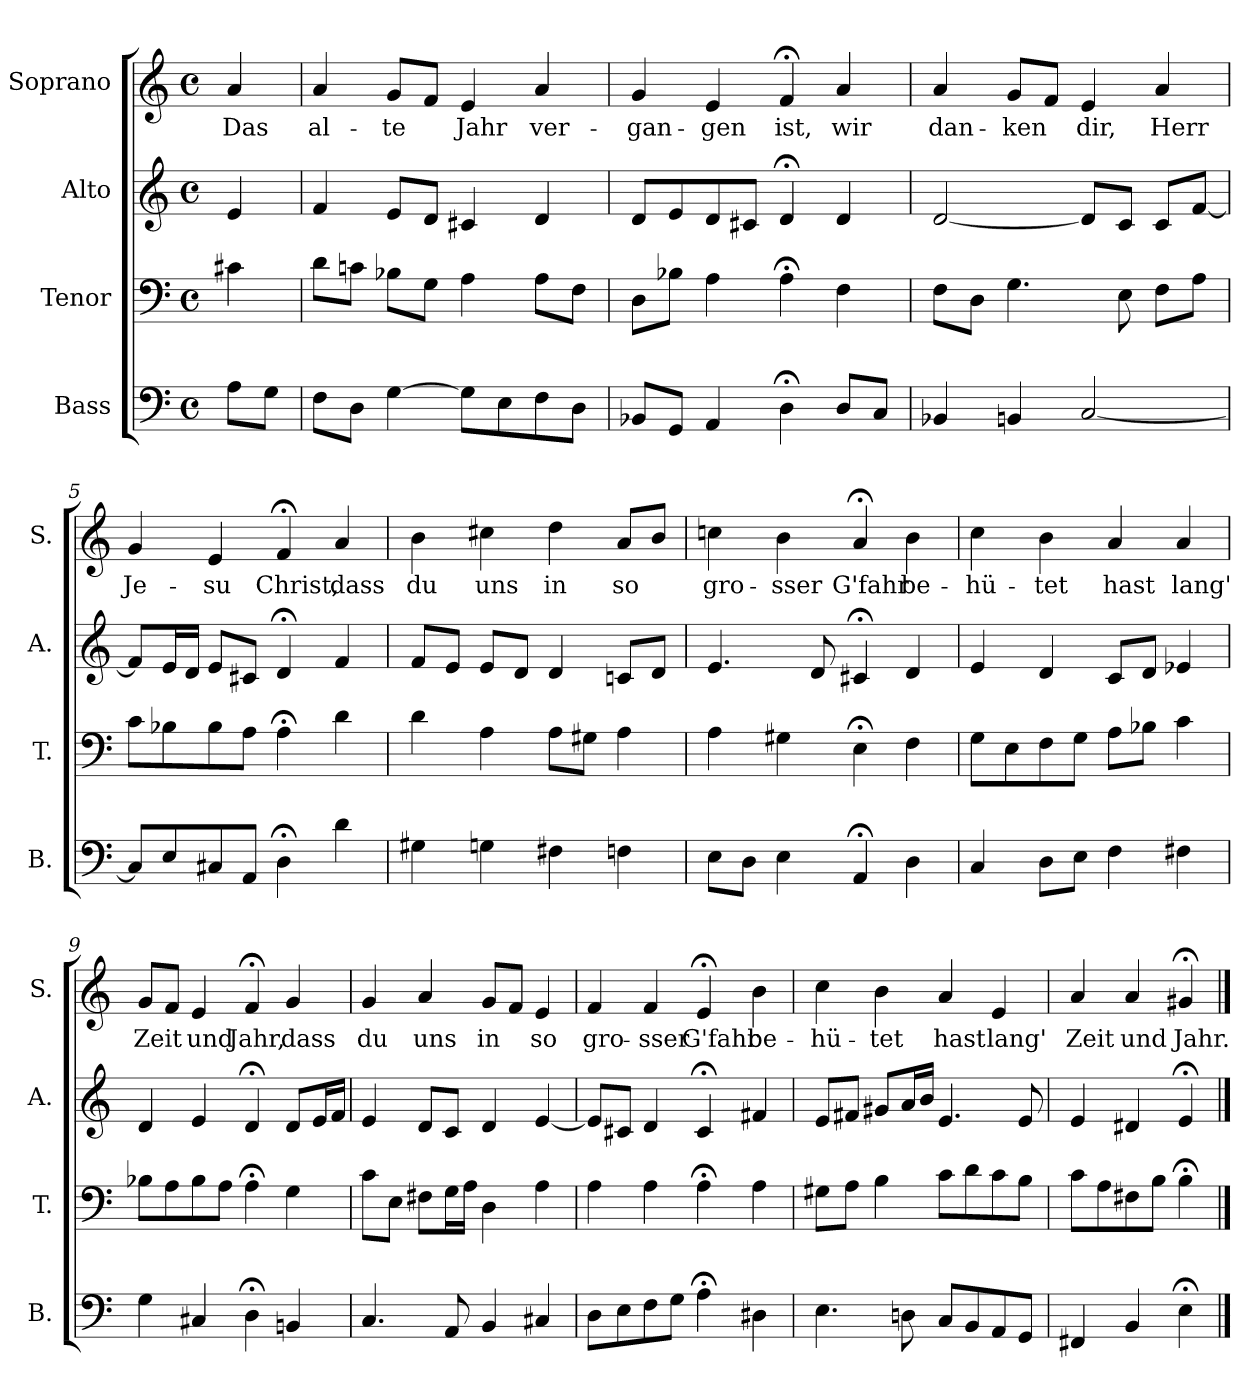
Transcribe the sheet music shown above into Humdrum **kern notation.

**kern	**kern	**kern	**kern	**text
*part4	*part3	*part2	*part1	*part1
*staff4	*staff3	*staff2	*staff1	*staff1
*I"Bass	*I"Tenor	*I"Alto	*I"Soprano	*
*I'B.	*I'T.	*I'A.	*I'S.	*
*clefF4	*clefF4	*clefG2	*clefG2	*
*k[]	*k[]	*k[]	*k[]	*
*M4/4	*M4/4	*M4/4	*M4/4	*
*met(c)	*met(c)	*met(c)	*met(c)	*
=1	=1	=1	=1	=1
!	!	!	!	!LO:LY:b
8A\L	4c#X\	4e/	4a/	Das
8G\J	.	.	.	.
=2	=2	=2	=2	=2
!	!	!	!	!LO:LY:b
8F\L	8d\L	4f/	4a/	al-
8D\J	8cn\J	.	.	.
!	!	!	!	!LO:LY:b
[4G\	8B-X\L	8e/L	8g/L	-te
.	8G\J	8d/J	8f/J	.
!	!	!	!	!LO:LY:b
8G\L]	4A\	4c#X/	4e/	Jahr
8E\	.	.	.	.
!	!	!	!	!LO:LY:b
8F\	8A\L	4d/	4a/	ver-
8D\J	8F\J	.	.	.
=3	=3	=3	=3	=3
!	!	!	!	!LO:LY:b
8BB-X/L	8D\L	8d/L	4g/	-gan-
8GG/J	8B-X\J	8e/	.	.
!	!	!	!	!LO:LY:b
4AA/	4A\	8d/	4e/	-gen
.	.	8c#X/J	.	.
!	!	!	!	!LO:LY:b
4D;<\	4A;<\	4d;</	4f;</	ist,
!	!	!	!	!LO:LY:b
8D/L	4F\	4d/	4a/	wir
8C/J	.	.	.	.
=4	=4	=4	=4	=4
!	!	!	!	!LO:LY:b
4BB-X/	8F\L	[2d/	4a/	dan-
.	8D\J	.	.	.
!	!	!	!	!LO:LY:b
4BBn/	4.G\	.	8g/L	-ken
.	.	.	8f/J	.
!	!	!	!	!LO:LY:b
[2C/	.	8d/L]	4e/	dir,
.	8E\	8c/J	.	.
!	!	!	!	!LO:LY:b
.	8F\L	8c/L	4a/	Herr
.	8A\J	[8f/J	.	.
=5	=5	=5	=5	=5
!	!	!	!	!LO:LY:b
8C/L]	8c\L	8f/L]	4g/	Je-
8E/	8B-X\	16e/L	.	.
.	.	16d/JJ	.	.
!	!	!	!	!LO:LY:b
8C#X/	8B-\	8e/L	4e/	-su
8AA/J	8A\J	8c#X/J	.	.
!	!	!	!	!LO:LY:b
4D;<\	4A;<\	4d;</	4f;</	Christ,
!	!	!	!	!LO:LY:b
4d\	4d\	4f/	4a/	dass
!!LO:LB:g=z
=6	=6	=6	=6	=6
!	!	!	!	!LO:LY:b
4G#X\	4d\	8f/L	4b\	du
.	.	8e/J	.	.
!	!	!	!	!LO:LY:b
4Gn\	4A\	8e/L	4cc#X\	uns
.	.	8d/J	.	.
!	!	!	!	!LO:LY:b
4F#X\	8A\L	4d/	4dd\	in
.	8G#X\J	.	.	.
!	!	!	!	!LO:LY:b
4Fn\	4A\	8cn/L	8a/L	so
.	.	8d/J	8b/J	.
=7	=7	=7	=7	=7
!	!	!	!	!LO:LY:b
8E\L	4A\	4.e/	4ccn\	gro-
8D\J	.	.	.	.
!	!	!	!	!LO:LY:b
4E\	4G#X\	.	4b\	-sser
.	.	8d/	.	.
!	!	!	!	!LO:LY:b
4AA;</	4E;<\	4c#X;</	4a;</	G'fahr
!	!	!	!	!LO:LY:b
4D\	4F\	4d/	4b\	be-
=8	=8	=8	=8	=8
!	!	!	!	!LO:LY:b
4C/	8G\L	4e/	4cc\	-hü-
.	8E\	.	.	.
!	!	!	!	!LO:LY:b
8D\L	8F\	4d/	4b\	-tet
8E\J	8G\J	.	.	.
!	!	!	!	!LO:LY:b
4F\	8A\L	8c/L	4a/	hast
.	8B-X\J	8d/J	.	.
!	!	!	!	!LO:LY:b
4F#X\	4c\	4e-X/	4a/	lang'
=9	=9	=9	=9	=9
!	!	!	!	!LO:LY:b
4G\	8B-X\L	4d/	8g/L	Zeit
.	8A\	.	8f/J	.
!	!	!	!	!LO:LY:b
4C#X/	8B-\	4e/	4e/	und
.	8A\J	.	.	.
!	!	!	!	!LO:LY:b
4D;<\	4A;<\	4d;</	4f;</	Jahr,
!	!	!	!	!LO:LY:b
4BBn/	4G\	8d/L	4g/	dass
.	.	16e/L	.	.
.	.	16f/JJ	.	.
!!LO:PB:g=z
=10	=10	=10	=10	=10
!	!	!	!	!LO:LY:b
4.C/	8c\L	4e/	4g/	du
.	8E\J	.	.	.
!	!	!	!	!LO:LY:b
.	8F#X\L	8d/L	4a/	uns
8AA/	16G\L	8c/J	.	.
.	16A\JJ	.	.	.
!	!	!	!	!LO:LY:b
4BB/	4D\	4d/	8g/L	in
.	.	.	8f/J	.
!	!	!	!	!LO:LY:b
4C#X/	4A\	[4e/	4e/	so
=11	=11	=11	=11	=11
!	!	!	!	!LO:LY:b
8D\L	4A\	8e/L]	4f/	gro-
8E\	.	8c#X/J	.	.
!	!	!	!	!LO:LY:b
8F\	4A\	4d/	4f/	-sser
8G\J	.	.	.	.
!	!	!	!	!LO:LY:b
4A;<\	4A;<\	4c#;</	4e;</	G'fahr
!	!	!	!	!LO:LY:b
4D#X\	4A\	4f#X/	4b\	be-
=12	=12	=12	=12	=12
!	!	!	!	!LO:LY:b
4.E\	8G#X\L	8e/L	4cc\	-hü-
.	8A\J	8f#X/J	.	.
!	!	!	!	!LO:LY:b
.	4B\	8g#X/L	4b\	-tet
8Dn\	.	16a/L	.	.
.	.	16b/JJ	.	.
!	!	!	!	!LO:LY:b
8C/L	8c\L	4.e/	4a/	hast
8BB/	8d\	.	.	.
!	!	!	!	!LO:LY:b
8AA/	8c\	.	4e/	lang'
8GG/J	8B\J	8e/	.	.
=13	=13	=13	=13	=13
!	!	!	!	!LO:LY:b
4FF#X/	8c\L	4e/	4a/	Zeit
.	8A\	.	.	.
!	!	!	!	!LO:LY:b
4BB/	8F#X\	4d#X/	4a/	und
.	8B\J	.	.	.
!	!	!	!	!LO:LY:b
4E;<\	4B;<\	4e;</	4g#X;</	Jahr.
==	==	==	==	==
*-	*-	*-	*-	*-
